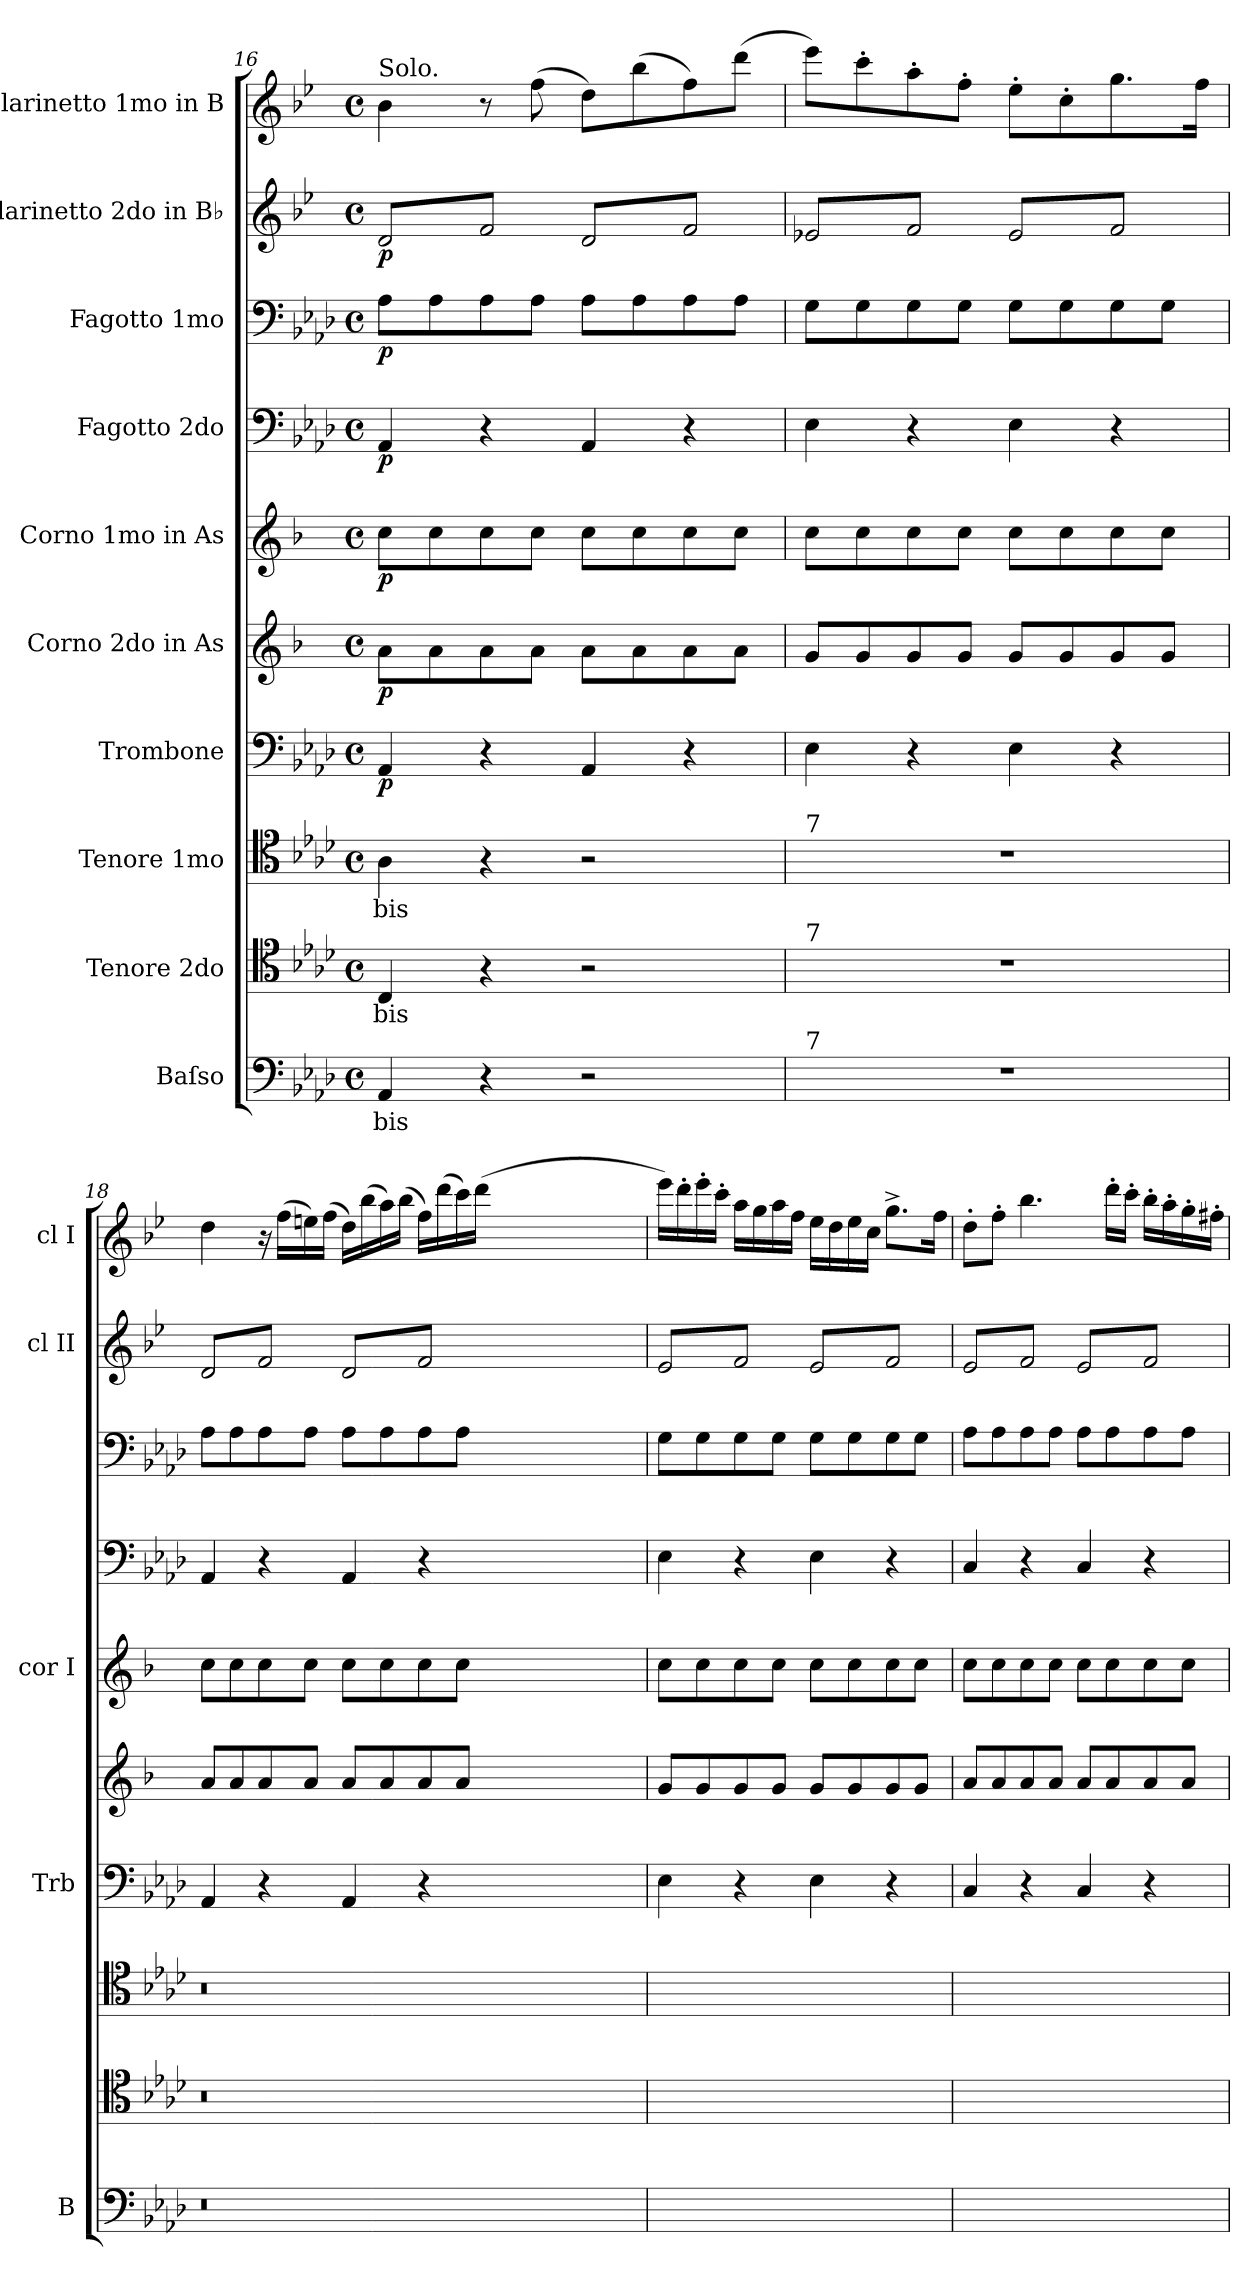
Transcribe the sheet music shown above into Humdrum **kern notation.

**kern	**text	**kern	**text	**kern	**text	**kern	**dynam	**kern	**dynam	**kern	**dynam	**kern	**dynam	**kern	**dynam	**kern	**dynam	**kern
*part10	*part10	*part9	*part9	*part8	*part8	*part7	*part7	*part6	*part6	*part5	*part5	*part4	*part4	*part3	*part3	*part2	*part2	*part1
*staff10	*staff10	*staff9	*staff9	*staff8	*staff8	*staff7	*staff7	*staff6	*staff6	*staff5	*staff5	*staff4	*staff4	*staff3	*staff3	*staff2	*staff2	*staff1
*I"Baſso	*	*I"Tenore 2do	*	*I"Tenore 1mo	*	*I"Trombone	*	*I"Corno 2do in As	*	*I"Corno 1mo in As	*	*I"Fagotto 2do	*	*I"Fagotto 1mo	*	*I"Clarinetto 2do in B♭	*	*I"Clarinetto 1mo in B
*I'B	*	*	*	*	*	*I'Trb	*	*	*	*I'cor I	*	*	*	*	*	*I'cl II	*	*I'cl I
*clefF4	*	*clefC4	*	*clefC4	*	*clefF4	*	*clefG2	*	*clefG2	*	*clefF4	*	*clefF4	*	*clefG2	*	*clefG2
*	*	*	*	*	*	*	*	*ITrd-2c-3	*	*ITrd-2c-3	*	*	*	*	*	*ITrd1c2	*	*ITrd1c2
*k[b-e-a-d-]	*	*k[b-e-a-d-]	*	*k[b-e-a-d-]	*	*k[b-e-a-d-]	*	*k[b-e-a-d-]	*	*k[b-e-a-d-]	*	*k[b-e-a-d-]	*	*k[b-e-a-d-]	*	*k[b-e-a-d-]	*	*k[b-e-a-d-]
*A-:	*	*A-:	*	*A-:	*	*A-:	*	*A-:	*	*A-:	*	*A-:	*	*A-:	*	*A-:	*	*A-:
*M4/4	*	*M4/4	*	*M4/4	*	*M4/4	*	*M4/4	*	*M4/4	*	*M4/4	*	*M4/4	*	*M4/4	*	*M4/4
*met(c)	*	*met(c)	*	*met(c)	*	*met(c)	*	*met(c)	*	*met(c)	*	*met(c)	*	*met(c)	*	*met(c)	*	*met(c)
=16	=16	=16	=16	=16	=16	=16	=16	=16	=16	=16	=16	=16	=16	=16	=16	=16	=16	=16
!	!	!	!	!	!	!	!	!	!	!	!	!	!	!	!	!	!	!LO:TX:a:t=Solo.
!	!	!	!	!	!	!	!LO:DY:b	!	!LO:DY:b	!	!LO:DY:b	!	!LO:DY:b	!	!LO:DY:b	!	!LO:DY:b	!
*	*	*	*	*	*	*	*	*	*	*	*	*	*	*	*	*tremolo	*	*
4AA-/	-bis	4C/	-bis	4A-\	-bis	4AA-/	p.	8cc\L	p.	8ee-\L	p	4AA-/	p.	8A-\L	p.	8c/L	p.	4a-\
.	.	.	.	.	.	.	.	8cc\	.	8ee-\	.	.	.	8A-\	.	8e-/	.	.
4r	.	4r	.	4r	.	4r	.	8cc\	.	8ee-\	.	4r	.	8A-\	.	8c/	.	8r
.	.	.	.	.	.	.	.	8cc\J	.	8ee-\J	.	.	.	8A-\J	.	8e-/J	.	(8ee-\
2r	.	2r	.	2r	.	4AA-/	.	8cc\L	.	8ee-\L	.	4AA-/	.	8A-\L	.	8c/L	.	8cc\L)
.	.	.	.	.	.	.	.	8cc\	.	8ee-\	.	.	.	8A-\	.	8e-/	.	(8aa-\
.	.	.	.	.	.	4r	.	8cc\	.	8ee-\	.	4r	.	8A-\	.	8c/	.	8ee-\)
.	.	.	.	.	.	.	.	8cc\J	.	8ee-\J	.	.	.	8A-\J	.	8e-/J	.	(8ccc\J
=17	=17	=17	=17	=17	=17	=17	=17	=17	=17	=17	=17	=17	=17	=17	=17	=17	=17	=17
!	!	!	!	!LO:TX:a:t=7	!	!	!	!	!	!	!	!	!	!	!	!	!	!
!	!	!LO:TX:a:t=7	!	!	!	!	!	!	!	!	!	!	!	!	!	!	!	!
!LO:TX:a:t=7	!	!	!	!	!	!	!	!	!	!	!	!	!	!	!	!	!	!
1r	.	1r	.	1r	.	4E-\	.	8b-/L	.	8ee-\L	.	4E-\	.	8G\L	.	8d-X/L	.	8ddd-\L)
.	.	.	.	.	.	.	.	8b-/	.	8ee-\	.	.	.	8G\	.	8e-/	.	8bb-'\
.	.	.	.	.	.	4r	.	8b-/	.	8ee-\	.	4r	.	8G\	.	8d-X/	.	8gg'\
.	.	.	.	.	.	.	.	8b-/J	.	8ee-\J	.	.	.	8G\J	.	8e-/J	.	8ee-'\J
.	.	.	.	.	.	4E-\	.	8b-/L	.	8ee-\L	.	4E-\	.	8G\L	.	8d-/L	.	8dd-'\L
.	.	.	.	.	.	.	.	8b-/	.	8ee-\	.	.	.	8G\	.	8e-/	.	8b-'\
.	.	.	.	.	.	4r	.	8b-/	.	8ee-\	.	4r	.	8G\	.	8d-/	.	8.ff\
.	.	.	.	.	.	.	.	8b-/J	.	8ee-\J	.	.	.	8G\J	.	8e-/J	.	.
.	.	.	.	.	.	.	.	.	.	.	.	.	.	.	.	.	.	16ee-\Jk
=18	=18	=18	=18	=18	=18	=18	=18	=18	=18	=18	=18	=18	=18	=18	=18	=18	=18	=18
0.r	.	0.r	.	0.r	.	4AA-/	.	8cc/L	.	8ee-\L	.	4AA-/	.	8A-\L	.	8c/L	.	4cc\
.	.	.	.	.	.	.	.	8cc/	.	8ee-\	.	.	.	8A-\	.	8e-/	.	.
.	.	.	.	.	.	4r	.	8cc/	.	8ee-\	.	4r	.	8A-\	.	8c/	.	16r
.	.	.	.	.	.	.	.	.	.	.	.	.	.	.	.	.	.	(16ee-\LL
.	.	.	.	.	.	.	.	8cc/J	.	8ee-\J	.	.	.	8A-\J	.	8e-/J	.	16ddn\)
.	.	.	.	.	.	.	.	.	.	.	.	.	.	.	.	.	.	(16ee-\JJ
.	.	.	.	.	.	4AA-/	.	8cc/L	.	8ee-\L	.	4AA-/	.	8A-\L	.	8c/L	.	16cc\LL)
.	.	.	.	.	.	.	.	.	.	.	.	.	.	.	.	.	.	(16aa-\
.	.	.	.	.	.	.	.	8cc/	.	8ee-\	.	.	.	8A-\	.	8e-/	.	16gg\)
.	.	.	.	.	.	.	.	.	.	.	.	.	.	.	.	.	.	(16aa-\JJ
.	.	.	.	.	.	4r	.	8cc/	.	8ee-\	.	4r	.	8A-\	.	8c/	.	16ee-\LL)
.	.	.	.	.	.	.	.	.	.	.	.	.	.	.	.	.	.	(16ccc\
.	.	.	.	.	.	.	.	8cc/J	.	8ee-\J	.	.	.	8A-\J	.	8e-/J	.	16bb-\)
.	.	.	.	.	.	.	.	.	.	.	.	.	.	.	.	.	.	(16ccc\JJ
.	.	.	.	.	.	0ryy	.	0ryy	.	0ryy	.	0ryy	.	0ryy	.	0ryy	.	0ryy
.	.	.	.	.	.	.	.	.	.	.	.	.	.	.	.	.	.	.
=19	=19	=19	=19	=19	=19	=19	=19	=19	=19	=19	=19	=19	=19	=19	=19	=19	=19	=19
1ryy	.	1ryy	.	1ryy	.	4E-\	.	8b-/L	.	8ee-\L	.	4E-\	.	8G\L	.	8d-/L	.	16ddd-\LL)
.	.	.	.	.	.	.	.	.	.	.	.	.	.	.	.	.	.	16ccc'\
.	.	.	.	.	.	.	.	8b-/	.	8ee-\	.	.	.	8G\	.	8e-/	.	16ddd-'\
.	.	.	.	.	.	.	.	.	.	.	.	.	.	.	.	.	.	16bb-'\JJ
.	.	.	.	.	.	4r	.	8b-/	.	8ee-\	.	4r	.	8G\	.	8d-/	.	16gg\LL
.	.	.	.	.	.	.	.	.	.	.	.	.	.	.	.	.	.	16ff\
.	.	.	.	.	.	.	.	8b-/J	.	8ee-\J	.	.	.	8G\J	.	8e-/J	.	16gg\
.	.	.	.	.	.	.	.	.	.	.	.	.	.	.	.	.	.	16ee-\JJ
.	.	.	.	.	.	4E-\	.	8b-/L	.	8ee-\L	.	4E-\	.	8G\L	.	8d-/L	.	16dd-\LL
.	.	.	.	.	.	.	.	.	.	.	.	.	.	.	.	.	.	16cc\
.	.	.	.	.	.	.	.	8b-/	.	8ee-\	.	.	.	8G\	.	8e-/	.	16dd-\
.	.	.	.	.	.	.	.	.	.	.	.	.	.	.	.	.	.	16b-\JJ
.	.	.	.	.	.	4r	.	8b-/	.	8ee-\	.	4r	.	8G\	.	8d-/	.	8.ff^\L
.	.	.	.	.	.	.	.	8b-/J	.	8ee-\J	.	.	.	8G\J	.	8e-/J	.	.
.	.	.	.	.	.	.	.	.	.	.	.	.	.	.	.	.	.	16ee-\Jk
=20	=20	=20	=20	=20	=20	=20	=20	=20	=20	=20	=20	=20	=20	=20	=20	=20	=20	=20
1ryy	.	1ryy	.	1ryy	.	4C/	.	8cc/L	.	8ee-\L	.	4C/	.	8A-\L	.	8d-/L	.	8cc'\L
.	.	.	.	.	.	.	.	8cc/	.	8ee-\	.	.	.	8A-\	.	8e-/	.	8ee-'\J
.	.	.	.	.	.	4r	.	8cc/	.	8ee-\	.	4r	.	8A-\	.	8d-/	.	4.aa-\
.	.	.	.	.	.	.	.	8cc/J	.	8ee-\J	.	.	.	8A-\J	.	8e-/J	.	.
.	.	.	.	.	.	4C/	.	8cc/L	.	8ee-\L	.	4C/	.	8A-\L	.	8d-/L	.	.
.	.	.	.	.	.	.	.	8cc/	.	8ee-\	.	.	.	8A-\	.	8e-/	.	16ccc'\LL
.	.	.	.	.	.	.	.	.	.	.	.	.	.	.	.	.	.	16bb-'\JJ
.	.	.	.	.	.	4r	.	8cc/	.	8ee-\	.	4r	.	8A-\	.	8d-/	.	16aa-'\LL
.	.	.	.	.	.	.	.	.	.	.	.	.	.	.	.	.	.	16gg'\
.	.	.	.	.	.	.	.	8cc/J	.	8ee-\J	.	.	.	8A-\J	.	8e-/J	.	16ff'\
*	*	*	*	*	*	*	*	*	*	*	*	*	*	*	*	*Xtremolo	*	*
.	.	.	.	.	.	.	.	.	.	.	.	.	.	.	.	.	.	16een'\JJ
.	.	.	.	.	.	.	.	.	.	.	.	.	.	.	.	.	.	.
.	.	.	.	.	.	.	.	.	.	.	.	.	.	.	.	.	.	.
=	=	=	=	=	=	=	=	=	=	=	=	=	=	=	=	=	=	=
*-	*-	*-	*-	*-	*-	*-	*-	*-	*-	*-	*-	*-	*-	*-	*-	*-	*-	*-
